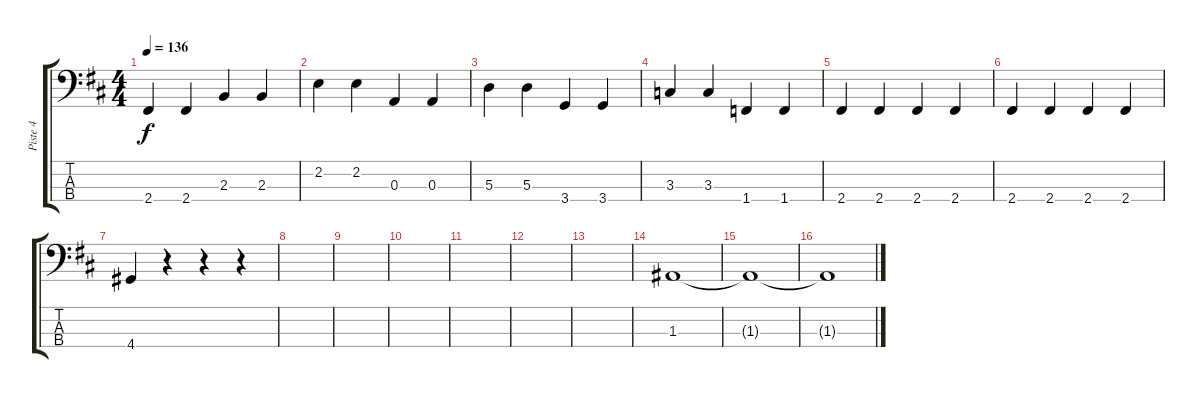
\track ("Piste 4" "Piste 4") {instrument electricbassfinger}
\staff {score tabs}
\tuning (G2 D2 A1 E1) {hide}
\ts (4 4)
\tempo 136
\clef f4
\ks d
2.4.4{dy f} 2.4.4 2.3.4 2.3.4 |
2.2.4 2.2.4 0.3.4 0.3.4 |
5.3.4 5.3.4 3.4.4 3.4.4 |
3.3.4 3.3.4 1.4.4 1.4.4 |
2.4.4 2.4.4 2.4.4 2.4.4 |
2.4.4 2.4.4 2.4.4 2.4.4 |
4.4.4 r.4 r.4 r.4 |
|
|
|
|
|
|
1.3.1 |
1.3{t}.1 |
1.3{t}.1
